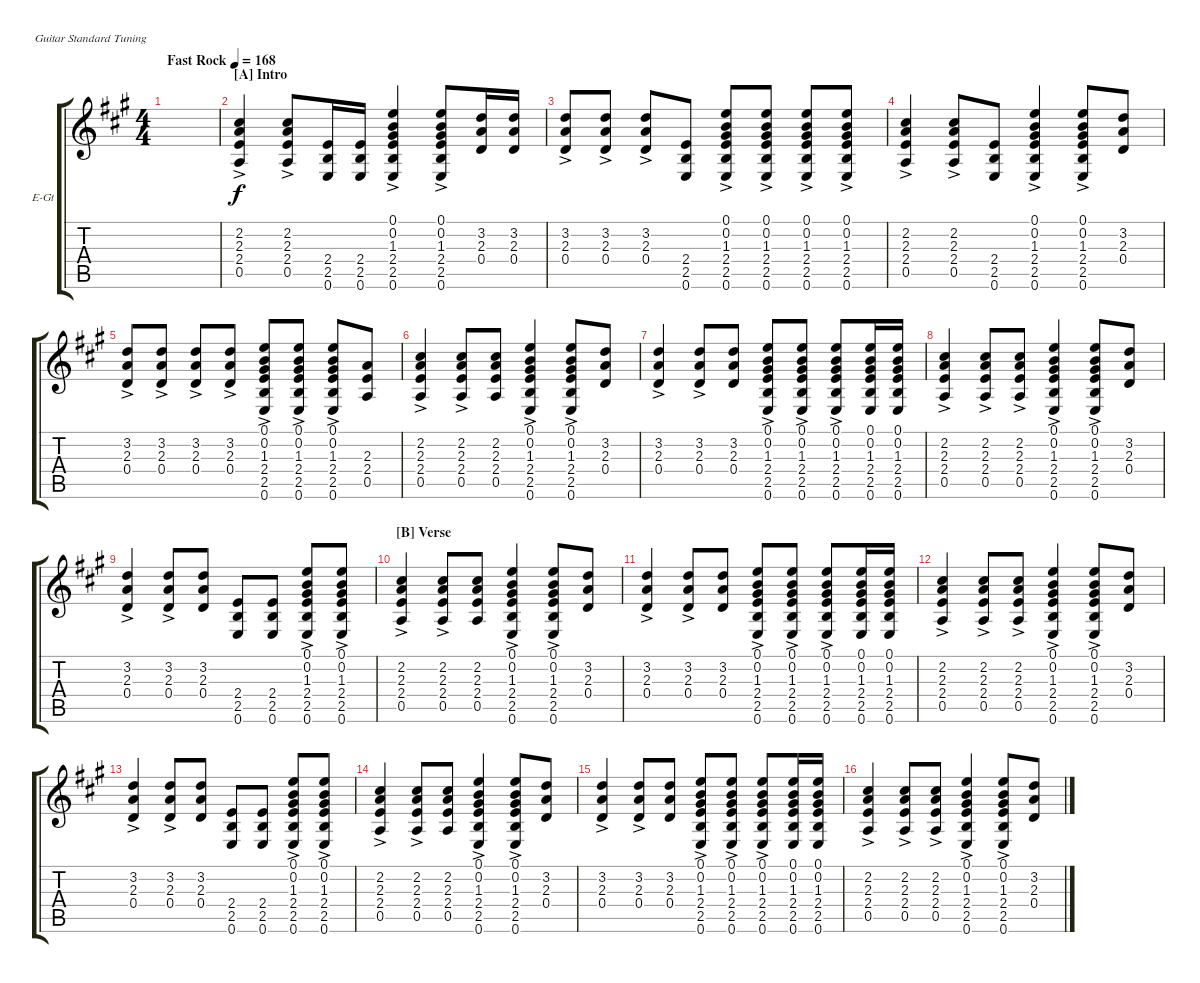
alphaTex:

\defaultSystemsLayout 4
\bracketExtendMode groupsimilarinstruments
\firstSystemTrackNameOrientation horizontal
\otherSystemsTrackNameOrientation horizontal
\track ("Guitar" "E-Gt") {instrument distortionguitar}
\staff {score tabs}
\tuning (E4 B3 G3 D3 A2 E2)
\ts (4 4)
\tempo (168 "Fast Rock")
\clef g2
\scale
1.10088
\ks a
|
\section ("A" "Intro")
\scale
0.899117 (0.5{ac} 2.3{ac} 2.2{ac} 2.4{ac}).4 (0.5{ac} 2.3{ac} 2.2{ac} 2.4{ac}).8 (0.6 2.5 2.4).16 (0.6 2.5 2.4).16 (0.6{ac} 2.5{ac} 2.4{ac} 1.3{ac} 0.2{ac} 0.1{ac}).4 (0.6{ac} 2.5 2.4 1.3 0.2 0.1).8 (3.2 2.3 0.4).16 (3.2 2.3 0.4).16 |
\scale
1.07062 (3.2{ac} 2.3{ac} 0.4{ac}).8 (3.2{ac} 2.3{ac} 0.4{ac}).8 (3.2{ac} 2.3{ac} 0.4{ac}).8 (0.6 2.5 2.4).8 (0.6{ac} 2.5 2.4 1.3 0.2 0.1).8 (0.6{ac} 2.5 2.4 1.3 0.2 0.1).8 (0.6{ac} 2.5 2.4 1.3 0.2 0.1).8 (0.6{ac} 2.5 2.4 1.3 0.2 0.1).8 |
\scale
0.929382 (0.5{ac} 2.3{ac} 2.2{ac} 2.4{ac}).4 (0.5{ac} 2.3{ac} 2.2{ac} 2.4{ac}).8 (0.6 2.5 2.4).8 (0.6{ac} 2.5{ac} 2.4{ac} 1.3{ac} 0.2{ac} 0.1{ac}).4 (0.6{ac} 2.5 2.4 1.3 0.2 0.1).8 (3.2 2.3 0.4).8 |
\scale
1.07062 (3.2{ac} 2.3{ac} 0.4{ac}).8 (3.2{ac} 2.3{ac} 0.4{ac}).8 (3.2{ac} 2.3{ac} 0.4{ac}).8 (3.2{ac} 2.3{ac} 0.4{ac}).8 (0.6{ac} 2.5 2.4 1.3 0.2 0.1).8 (0.6{ac} 2.5 2.4 1.3 0.2 0.1).8 (0.6{ac} 2.5 2.4 1.3 0.2 0.1).8 (0.5 2.4 2.3).8 |
\scale
0.929382 (0.5{ac} 2.3{ac} 2.2{ac} 2.4{ac}).4 (0.5{ac} 2.3{ac} 2.2{ac} 2.4{ac}).8 (0.5 2.3 2.2 2.4).8 (0.6{ac} 2.5{ac} 2.4{ac} 1.3{ac} 0.2{ac} 0.1{ac}).4 (0.6{ac} 2.5 2.4 1.3 0.2 0.1).8 (3.2 2.3 0.4).8 |
\scale
1.07062 (3.2{ac} 2.3{ac} 0.4{ac}).4 (3.2{ac} 2.3{ac} 0.4{ac}).8 (3.2 2.3 0.4).8 (0.6{ac} 2.5 2.4 1.3 0.2 0.1).8 (0.6{ac} 2.5 2.4 1.3 0.2 0.1).8 (0.6{ac} 2.5 2.4 1.3 0.2 0.1).8 (0.6 2.5 2.4 1.3 0.2 0.1).16 (0.6 2.5 2.4 1.3 0.2 0.1).16 |
\scale
0.929382 (0.5{ac} 2.3{ac} 2.2{ac} 2.4{ac}).4 (0.5{ac} 2.3{ac} 2.2{ac} 2.4{ac}).8 (0.5{ac} 2.3{ac} 2.2{ac} 2.4{ac}).8 (0.6{ac} 2.5{ac} 2.4{ac} 1.3{ac} 0.2{ac} 0.1{ac}).4 (0.6{ac} 2.5 2.4 1.3 0.2 0.1).8 (3.2 2.3 0.4).8 |
\scale
1.07062 (3.2{ac} 2.3{ac} 0.4{ac}).4 (3.2{ac} 2.3{ac} 0.4{ac}).8 (3.2 2.3 0.4).8 (0.6 2.5 2.4).8 (0.6 2.5 2.4).8 (0.6{ac} 2.5 2.4 1.3 0.2 0.1).8 (0.6{ac} 2.5 2.4 1.3 0.2 0.1).8 |
\section ("B" "Verse")
\scale
0.929382 (0.5{ac} 2.3{ac} 2.2{ac} 2.4{ac}).4 (0.5{ac} 2.3{ac} 2.2{ac} 2.4{ac}).8 (0.5 2.3 2.2 2.4).8 (0.6{ac} 2.5{ac} 2.4{ac} 1.3{ac} 0.2{ac} 0.1{ac}).4 (0.6{ac} 2.5 2.4 1.3 0.2 0.1).8 (3.2 2.3 0.4).8 |
\scale
1.07062 (3.2{ac} 2.3{ac} 0.4{ac}).4 (3.2{ac} 2.3{ac} 0.4{ac}).8 (3.2 2.3 0.4).8 (0.6{ac} 2.5 2.4 1.3 0.2 0.1).8 (0.6{ac} 2.5 2.4 1.3 0.2 0.1).8 (0.6{ac} 2.5 2.4 1.3 0.2 0.1).8 (0.6 2.5 2.4 1.3 0.2 0.1).16 (0.6 2.5 2.4 1.3 0.2 0.1).16 |
\scale
0.929382 (0.5{ac} 2.3{ac} 2.2{ac} 2.4{ac}).4 (0.5{ac} 2.3{ac} 2.2{ac} 2.4{ac}).8 (0.5{ac} 2.3{ac} 2.2{ac} 2.4{ac}).8 (0.6{ac} 2.5{ac} 2.4{ac} 1.3{ac} 0.2{ac} 0.1{ac}).4 (0.6{ac} 2.5 2.4 1.3 0.2 0.1).8 (3.2 2.3 0.4).8 |
\scale
1.07062 (3.2{ac} 2.3{ac} 0.4{ac}).4 (3.2{ac} 2.3{ac} 0.4{ac}).8 (3.2 2.3 0.4).8 (0.6 2.5 2.4).8 (0.6 2.5 2.4).8 (0.6{ac} 2.5 2.4 1.3 0.2 0.1).8 (0.6{ac} 2.5 2.4 1.3 0.2 0.1).8 |
\scale
0.929382 (0.5{ac} 2.3{ac} 2.2{ac} 2.4{ac}).4 (0.5{ac} 2.3{ac} 2.2{ac} 2.4{ac}).8 (0.5 2.3 2.2 2.4).8 (0.6{ac} 2.5{ac} 2.4{ac} 1.3{ac} 0.2{ac} 0.1{ac}).4 (0.6{ac} 2.5 2.4 1.3 0.2 0.1).8 (3.2 2.3 0.4).8 |
\scale
1.07062 (3.2{ac} 2.3{ac} 0.4{ac}).4 (3.2{ac} 2.3{ac} 0.4{ac}).8 (3.2 2.3 0.4).8 (0.6{ac} 2.5 2.4 1.3 0.2 0.1).8 (0.6{ac} 2.5 2.4 1.3 0.2 0.1).8 (0.6{ac} 2.5 2.4 1.3 0.2 0.1).8 (0.6 2.5 2.4 1.3 0.2 0.1).16 (0.6 2.5 2.4 1.3 0.2 0.1).16 |
\scale
0.929382 (0.5{ac} 2.3{ac} 2.2{ac} 2.4{ac}).4 (0.5{ac} 2.3{ac} 2.2{ac} 2.4{ac}).8 (0.5{ac} 2.3{ac} 2.2{ac} 2.4{ac}).8 (0.6{ac} 2.5{ac} 2.4{ac} 1.3{ac} 0.2{ac} 0.1{ac}).4 (0.6{ac} 2.5 2.4 1.3 0.2 0.1).8 (3.2 2.3 0.4).8
